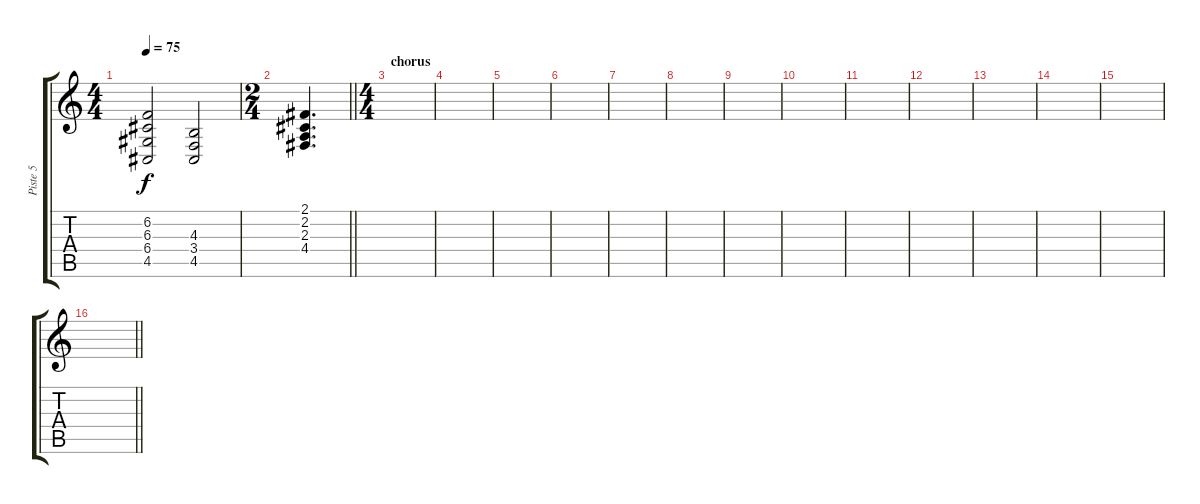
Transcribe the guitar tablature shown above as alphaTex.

\track ("Piste 5" "Piste 5") {instrument pad2warm}
\staff {score tabs}
\tuning (E4 B3 G3 D3 A2 E2) {hide}
\ts (4 4)
\tempo 75
\clef g2
\ks c
(6.2 6.3 6.4 4.5).2{dy f} (4.3 3.4 4.5).2 |
\ts (2 4)
\barLineRight lightlight
(2.1 2.2 2.3 4.4).4{d} |
\ts (4 4)
\section ("" "chorus")
|
|
|
|
|
|
|
|
|
|
|
|
|
\barLineRight lightlight
